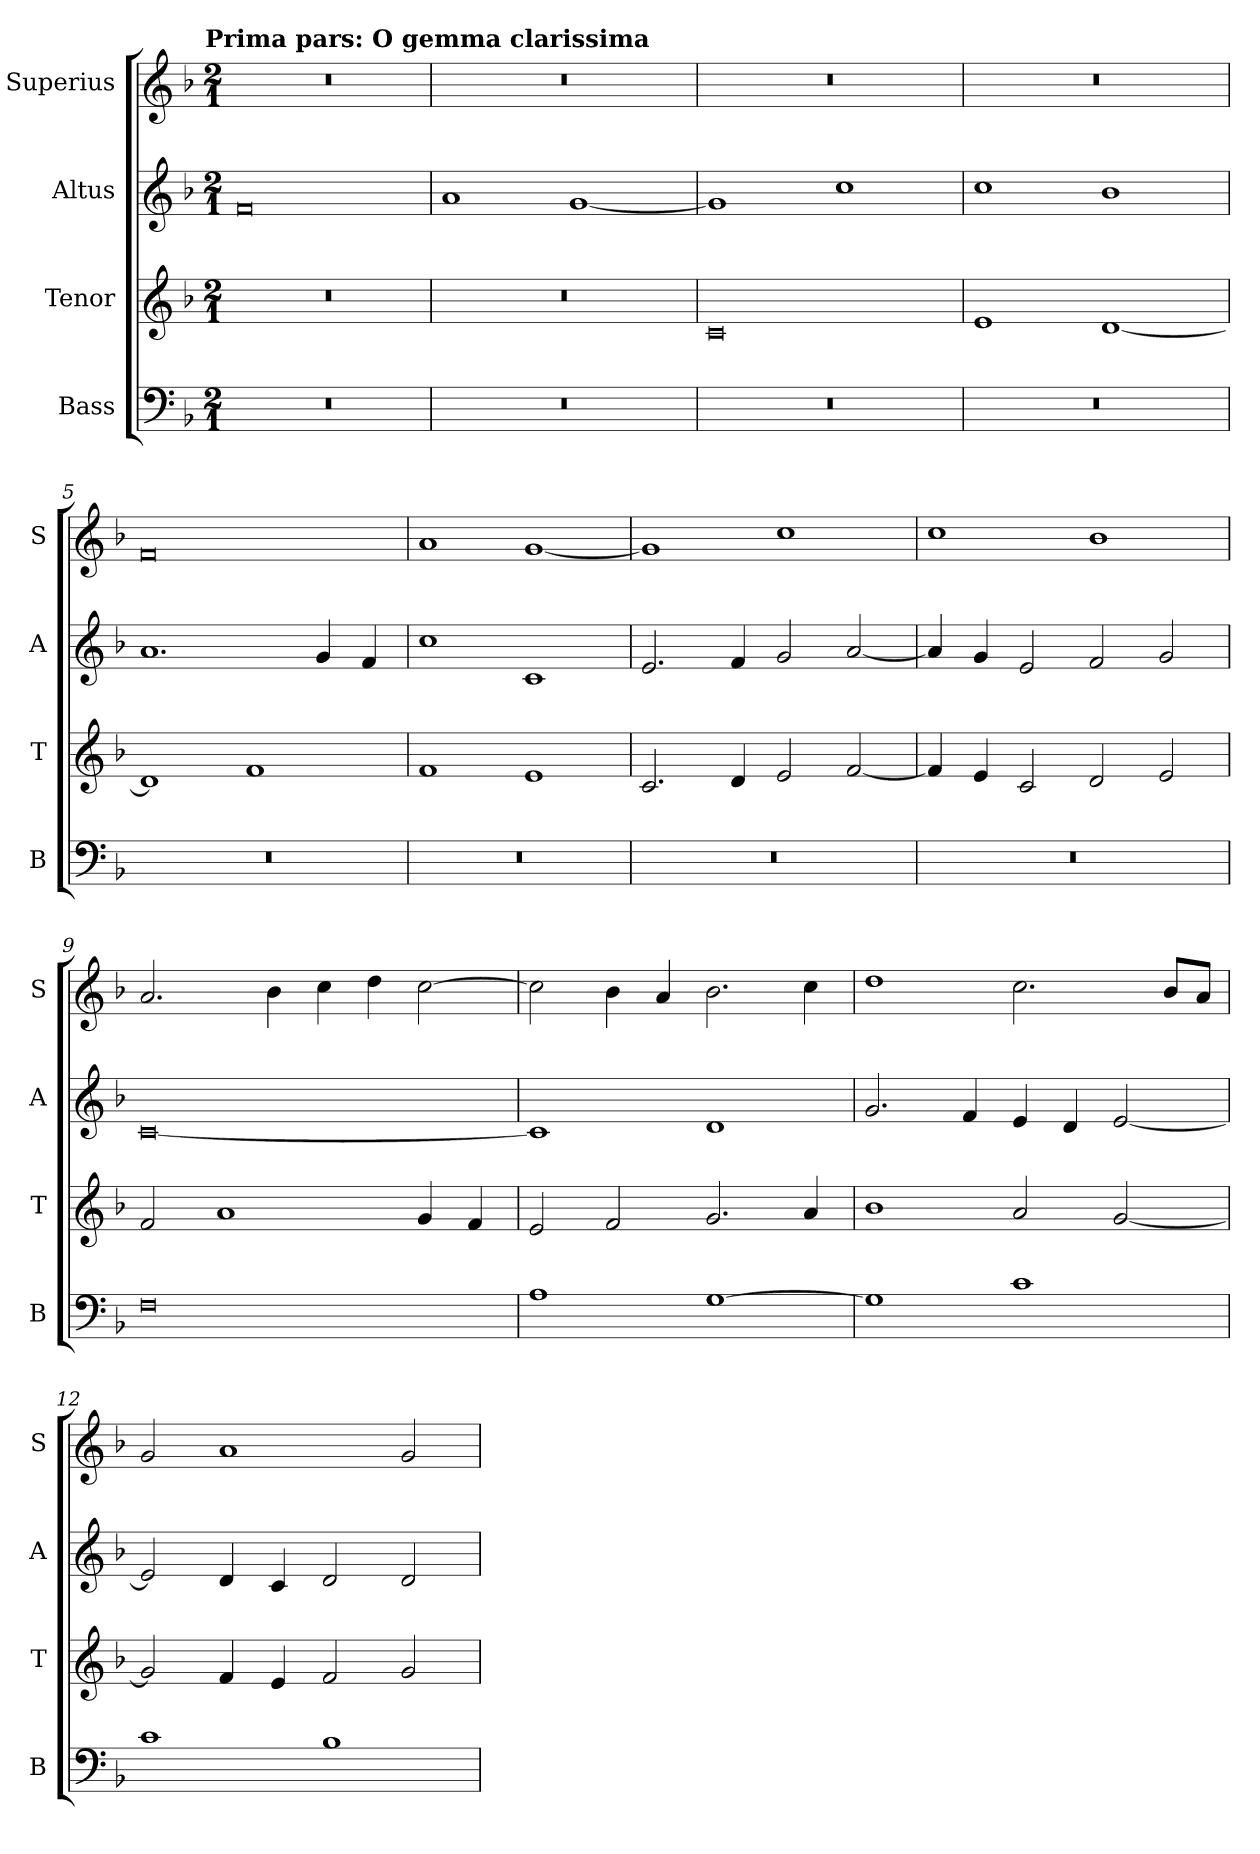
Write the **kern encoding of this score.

**kern	**kern	**kern	**kern
*part4	*part3	*part2	*part1
*staff4	*staff3	*staff2	*staff1
*I"Bass	*I"Tenor	*I"Altus	*I"Superius
*I'B	*I'T	*I'A	*I'S
*clefF4	*clefG2	*clefG2	*clefG2
*k[b-]	*k[b-]	*k[b-]	*k[b-]
*F:	*F:	*F:	*F:
!!LO:TX:omd:t=Prima pars&colon; O gemma clarissima
*M2/1	*M2/1	*M2/1	*M2/1
=1	=1	=1	=1
0r	0r	0f	0r
=2	=2	=2	=2
0r	0r	1a	0r
.	.	[1g	.
=3	=3	=3	=3
0r	0c	1g]	0r
.	.	1cc	.
=4	=4	=4	=4
0r	1e	1cc	0r
.	[1d	1b-	.
=5	=5	=5	=5
0r	1d]	1.a	0f
.	1f	.	.
.	.	4g	.
.	.	4f	.
=6	=6	=6	=6
0r	1f	1cc	1a
.	1e	1c	[1g
=7	=7	=7	=7
0r	2.c	2.e	1g]
.	4d	4f	.
.	2e	2g	1cc
.	[2f	[2a	.
=8	=8	=8	=8
0r	4f]	4a]	1cc
.	4e	4g	.
.	2c	2e	.
.	2d	2f	1b-
.	2e	2g	.
=9	=9	=9	=9
0F	2f	[0c	2.a
.	1a	.	.
.	.	.	4b-
.	.	.	4cc
.	.	.	4dd
.	4g	.	[2cc
.	4f	.	.
=10	=10	=10	=10
1A	2e	1c]	2cc]
.	2f	.	4b-
.	.	.	4a
[1G	2.g	1d	2.b-
.	4a	.	4cc
=11	=11	=11	=11
1G]	1b-	2.g	1dd
.	.	4f	.
1c	2a	4e	2.cc
.	.	4d	.
.	[2g	[2e	.
.	.	.	8b-L
.	.	.	8aJ
=12	=12	=12	=12
1c	2g]	2e]	2g
.	4f	4d	1a
.	4e	4c	.
1B-	2f	2d	.
.	2g	2d	2g
=	=	=	=
*-	*-	*-	*-
